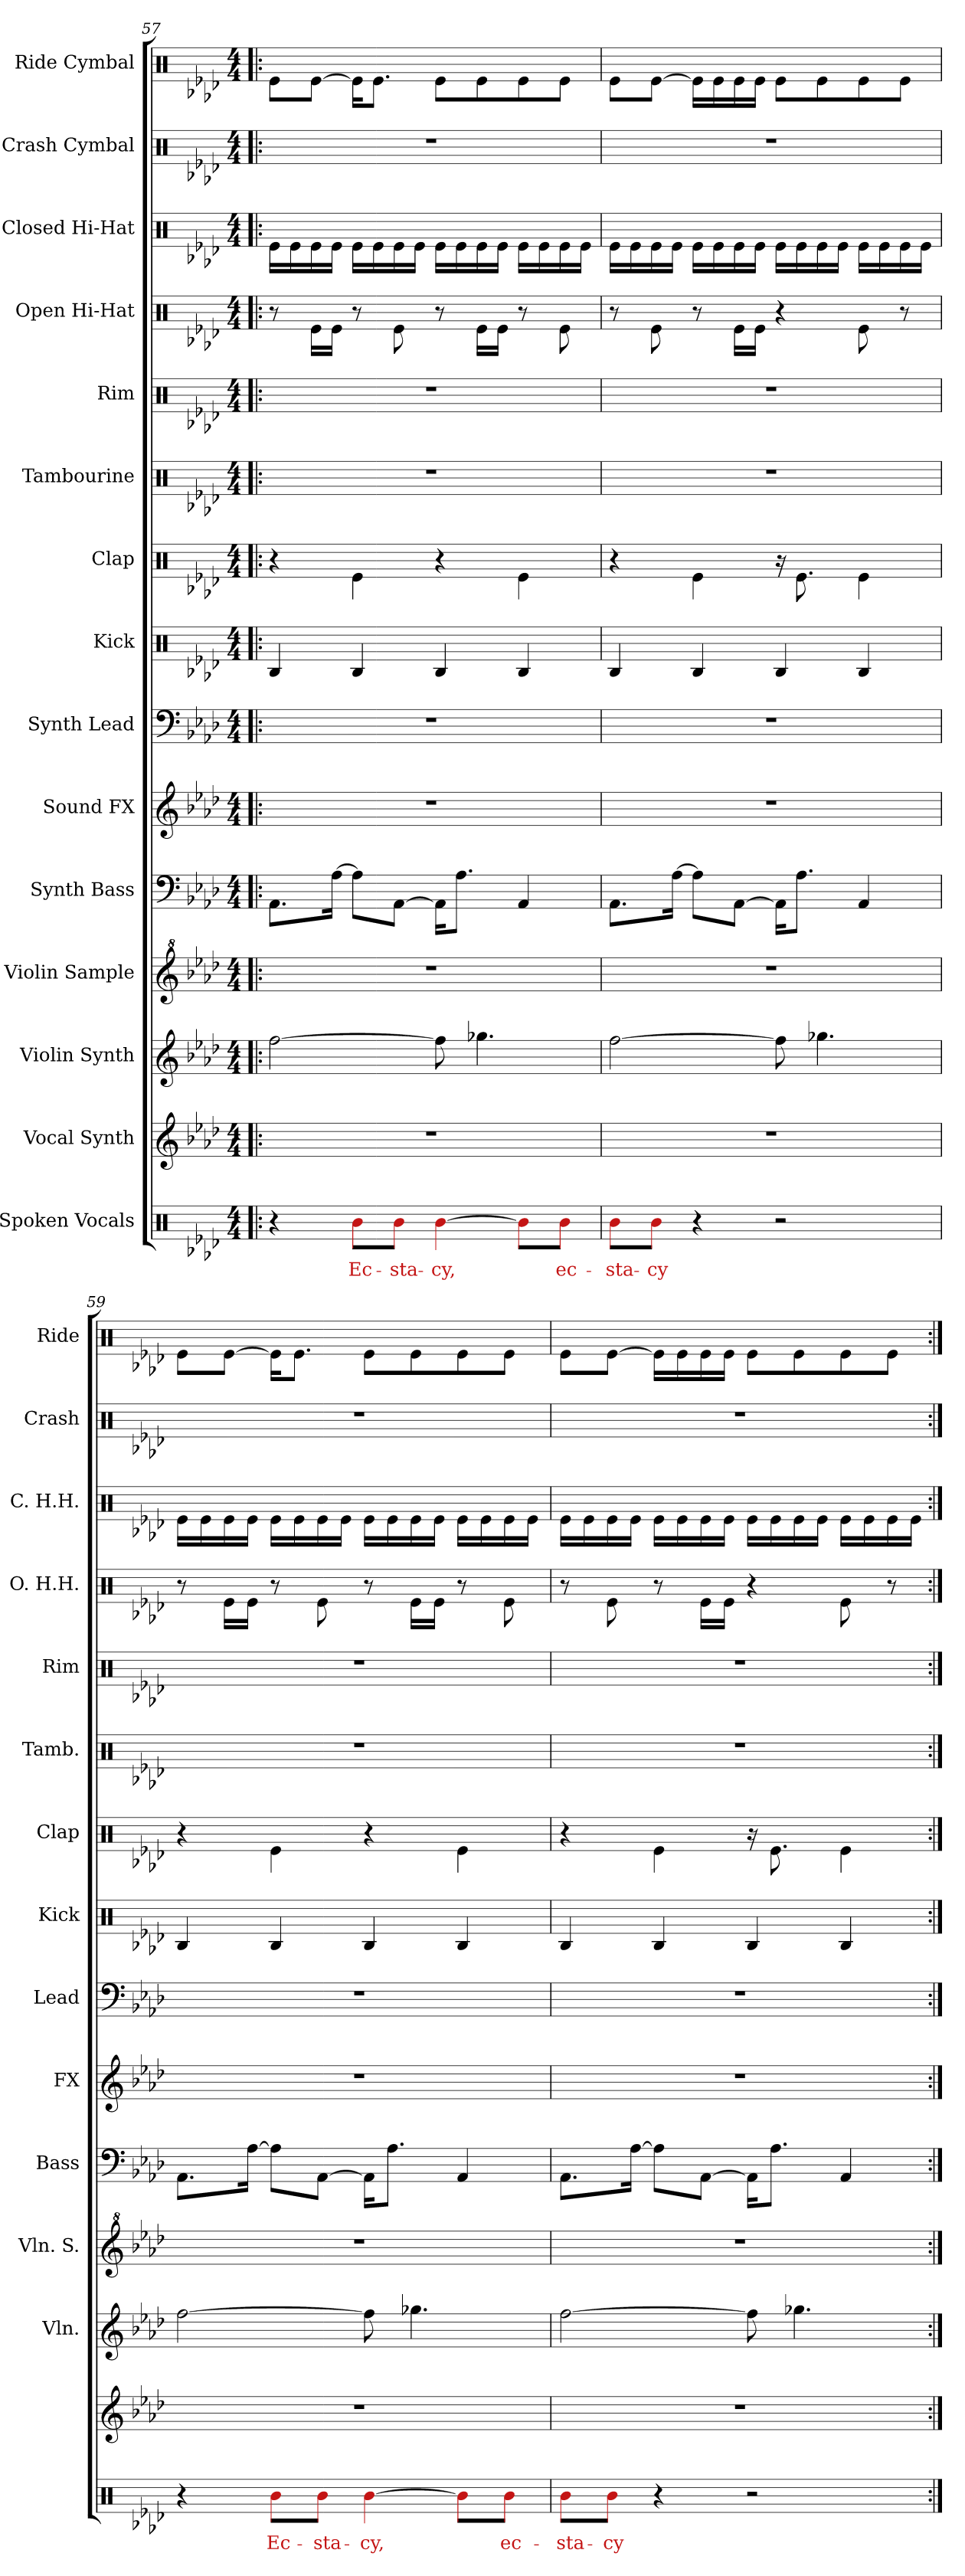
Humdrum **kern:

**kern	**text	**kern	**kern	**kern	**kern	**kern	**kern	**kern	**kern	**kern	**kern	**kern	**kern	**kern	**kern
*part15	*part15	*part14	*part13	*part12	*part11	*part10	*part9	*part8	*part7	*part6	*part5	*part4	*part3	*part2	*part1
*staff15	*staff15	*staff14	*staff13	*staff12	*staff11	*staff10	*staff9	*staff8	*staff7	*staff6	*staff5	*staff4	*staff3	*staff2	*staff1
*I"Spoken Vocals	*	*I"Vocal Synth	*I"Violin Synth	*I"Violin Sample	*I"Synth Bass	*I"Sound FX	*I"Synth Lead	*I"Kick	*I"Clap	*I"Tambourine	*I"Rim	*I"Open Hi-Hat	*I"Closed Hi-Hat	*I"Crash Cymbal	*I"Ride Cymbal
*	*	*	*I'Vln.	*I'Vln. S.	*I'Bass	*I'FX	*I'Lead	*I'Kick	*I'Clap	*I'Tamb.	*I'Rim	*I'O. H.H.	*I'C. H.H.	*I'Crash	*I'Ride
!!LO:PB:g=z
*clefX	*	*clefG2	*clefG2	*clefG^2	*clefF4	*clefG2	*clefF4	*clefX	*clefX	*clefX	*clefX	*clefX	*clefX	*clefX	*clefX
*k[b-e-a-d-]	*	*k[b-e-a-d-]	*k[b-e-a-d-]	*k[b-e-a-d-]	*k[b-e-a-d-]	*k[b-e-a-d-]	*k[b-e-a-d-]	*k[b-e-a-d-]	*k[b-e-a-d-]	*k[b-e-a-d-]	*k[b-e-a-d-]	*k[b-e-a-d-]	*k[b-e-a-d-]	*k[b-e-a-d-]	*k[b-e-a-d-]
*A-:	*	*A-:	*A-:	*A-:	*A-:	*A-:	*A-:	*A-:	*A-:	*A-:	*A-:	*A-:	*A-:	*A-:	*A-:
*M4/4	*	*M4/4	*M4/4	*M4/4	*M4/4	*M4/4	*M4/4	*M4/4	*M4/4	*M4/4	*M4/4	*M4/4	*M4/4	*M4/4	*M4/4
=57!|:	=57!|:	=57!|:	=57!|:	=57!|:	=57!|:	=57!|:	=57!|:	=57!|:	=57!|:	=57!|:	=57!|:	=57!|:	=57!|:	=57!|:	=57!|:
4r	.	1r	[2ff\	1r	8.AA-\L	1r	1r	4RB/	4r	1r	1r	8r	16Re\LL	1r	8Re\L
.	.	.	.	.	.	.	.	.	.	.	.	.	16Re\	.	.
.	.	.	.	.	.	.	.	.	.	.	.	16Re\LL	16Re\	.	[8Re\J
.	.	.	.	.	[16A-\Jk	.	.	.	.	.	.	16Re\JJ	16Re\JJ	.	.
!	!LO:LY:b	!	!	!	!	!	!	!	!	!	!	!	!	!	!
8b-\L	Ec-	.	.	.	8A-\L]	.	.	4RB/	4Re\	.	.	8r	16Re\LL	.	16Re\KL]
.	.	.	.	.	.	.	.	.	.	.	.	.	16Re\	.	8.Re\J
!	!LO:LY:b	!	!	!	!	!	!	!	!	!	!	!	!	!	!
8b-\J	-sta-	.	.	.	[8AA-\J	.	.	.	.	.	.	8Re\	16Re\	.	.
.	.	.	.	.	.	.	.	.	.	.	.	.	16Re\JJ	.	.
!	!LO:LY:b	!	!	!	!	!	!	!	!	!	!	!	!	!	!
[4b-\	-cy,	.	8ff\]	.	16AA-\KL]	.	.	4RB/	4r	.	.	8r	16Re\LL	.	8Re\L
.	.	.	.	.	8.A-\J	.	.	.	.	.	.	.	16Re\	.	.
.	.	.	4.gg-X\	.	.	.	.	.	.	.	.	16Re\LL	16Re\	.	8Re\
.	.	.	.	.	.	.	.	.	.	.	.	16Re\JJ	16Re\JJ	.	.
8b-\L]	.	.	.	.	4AA-/	.	.	4RB/	4Re\	.	.	8r	16Re\LL	.	8Re\
.	.	.	.	.	.	.	.	.	.	.	.	.	16Re\	.	.
!	!LO:LY:b	!	!	!	!	!	!	!	!	!	!	!	!	!	!
8b-\J	ec-	.	.	.	.	.	.	.	.	.	.	8Re\	16Re\	.	8Re\J
.	.	.	.	.	.	.	.	.	.	.	.	.	16Re\JJ	.	.
=58	=58	=58	=58	=58	=58	=58	=58	=58	=58	=58	=58	=58	=58	=58	=58
!	!LO:LY:b	!	!	!	!	!	!	!	!	!	!	!	!	!	!
8b-\L	-sta-	1r	[2ff\	1r	8.AA-\L	1r	1r	4RB/	4r	1r	1r	8r	16Re\LL	1r	8Re\L
.	.	.	.	.	.	.	.	.	.	.	.	.	16Re\	.	.
!	!LO:LY:b	!	!	!	!	!	!	!	!	!	!	!	!	!	!
8b-\J	-cy	.	.	.	.	.	.	.	.	.	.	8Re\	16Re\	.	[8Re\J
.	.	.	.	.	[16A-\Jk	.	.	.	.	.	.	.	16Re\JJ	.	.
4r	.	.	.	.	8A-\L]	.	.	4RB/	4Re\	.	.	8r	16Re\LL	.	16Re\LL]
.	.	.	.	.	.	.	.	.	.	.	.	.	16Re\	.	16Re\
.	.	.	.	.	[8AA-\J	.	.	.	.	.	.	16Re\LL	16Re\	.	16Re\
.	.	.	.	.	.	.	.	.	.	.	.	16Re\JJ	16Re\JJ	.	16Re\JJ
2r	.	.	8ff\]	.	16AA-\KL]	.	.	4RB/	16r	.	.	4r	16Re\LL	.	8Re\L
.	.	.	.	.	8.A-\J	.	.	.	8.Re\	.	.	.	16Re\	.	.
.	.	.	4.gg-X\	.	.	.	.	.	.	.	.	.	16Re\	.	8Re\
.	.	.	.	.	.	.	.	.	.	.	.	.	16Re\JJ	.	.
.	.	.	.	.	4AA-/	.	.	4RB/	4Re\	.	.	8Re\	16Re\LL	.	8Re\
.	.	.	.	.	.	.	.	.	.	.	.	.	16Re\	.	.
.	.	.	.	.	.	.	.	.	.	.	.	8r	16Re\	.	8Re\J
.	.	.	.	.	.	.	.	.	.	.	.	.	16Re\JJ	.	.
=59	=59	=59	=59	=59	=59	=59	=59	=59	=59	=59	=59	=59	=59	=59	=59
4r	.	1r	[2ff\	1r	8.AA-\L	1r	1r	4RB/	4r	1r	1r	8r	16Re\LL	1r	8Re\L
.	.	.	.	.	.	.	.	.	.	.	.	.	16Re\	.	.
.	.	.	.	.	.	.	.	.	.	.	.	16Re\LL	16Re\	.	[8Re\J
.	.	.	.	.	[16A-\Jk	.	.	.	.	.	.	16Re\JJ	16Re\JJ	.	.
!	!LO:LY:b	!	!	!	!	!	!	!	!	!	!	!	!	!	!
8b-\L	Ec-	.	.	.	8A-\L]	.	.	4RB/	4Re\	.	.	8r	16Re\LL	.	16Re\KL]
.	.	.	.	.	.	.	.	.	.	.	.	.	16Re\	.	8.Re\J
!	!LO:LY:b	!	!	!	!	!	!	!	!	!	!	!	!	!	!
8b-\J	-sta-	.	.	.	[8AA-\J	.	.	.	.	.	.	8Re\	16Re\	.	.
.	.	.	.	.	.	.	.	.	.	.	.	.	16Re\JJ	.	.
!	!LO:LY:b	!	!	!	!	!	!	!	!	!	!	!	!	!	!
[4b-\	-cy,	.	8ff\]	.	16AA-\KL]	.	.	4RB/	4r	.	.	8r	16Re\LL	.	8Re\L
.	.	.	.	.	8.A-\J	.	.	.	.	.	.	.	16Re\	.	.
.	.	.	4.gg-X\	.	.	.	.	.	.	.	.	16Re\LL	16Re\	.	8Re\
.	.	.	.	.	.	.	.	.	.	.	.	16Re\JJ	16Re\JJ	.	.
8b-\L]	.	.	.	.	4AA-/	.	.	4RB/	4Re\	.	.	8r	16Re\LL	.	8Re\
.	.	.	.	.	.	.	.	.	.	.	.	.	16Re\	.	.
!	!LO:LY:b	!	!	!	!	!	!	!	!	!	!	!	!	!	!
8b-\J	ec-	.	.	.	.	.	.	.	.	.	.	8Re\	16Re\	.	8Re\J
.	.	.	.	.	.	.	.	.	.	.	.	.	16Re\JJ	.	.
=60	=60	=60	=60	=60	=60	=60	=60	=60	=60	=60	=60	=60	=60	=60	=60
!	!LO:LY:b	!	!	!	!	!	!	!	!	!	!	!	!	!	!
8b-\L	-sta-	1r	[2ff\	1r	8.AA-\L	1r	1r	4RB/	4r	1r	1r	8r	16Re\LL	1r	8Re\L
.	.	.	.	.	.	.	.	.	.	.	.	.	16Re\	.	.
!	!LO:LY:b	!	!	!	!	!	!	!	!	!	!	!	!	!	!
8b-\J	-cy	.	.	.	.	.	.	.	.	.	.	8Re\	16Re\	.	[8Re\J
.	.	.	.	.	[16A-\Jk	.	.	.	.	.	.	.	16Re\JJ	.	.
4r	.	.	.	.	8A-\L]	.	.	4RB/	4Re\	.	.	8r	16Re\LL	.	16Re\LL]
.	.	.	.	.	.	.	.	.	.	.	.	.	16Re\	.	16Re\
.	.	.	.	.	[8AA-\J	.	.	.	.	.	.	16Re\LL	16Re\	.	16Re\
.	.	.	.	.	.	.	.	.	.	.	.	16Re\JJ	16Re\JJ	.	16Re\JJ
2r	.	.	8ff\]	.	16AA-\KL]	.	.	4RB/	16r	.	.	4r	16Re\LL	.	8Re\L
.	.	.	.	.	8.A-\J	.	.	.	8.Re\	.	.	.	16Re\	.	.
.	.	.	4.gg-X\	.	.	.	.	.	.	.	.	.	16Re\	.	8Re\
.	.	.	.	.	.	.	.	.	.	.	.	.	16Re\JJ	.	.
.	.	.	.	.	4AA-/	.	.	4RB/	4Re\	.	.	8Re\	16Re\LL	.	8Re\
.	.	.	.	.	.	.	.	.	.	.	.	.	16Re\	.	.
.	.	.	.	.	.	.	.	.	.	.	.	8r	16Re\	.	8Re\J
.	.	.	.	.	.	.	.	.	.	.	.	.	16Re\JJ	.	.
=:|!	=:|!	=:|!	=:|!	=:|!	=:|!	=:|!	=:|!	=:|!	=:|!	=:|!	=:|!	=:|!	=:|!	=:|!	=:|!
*-	*-	*-	*-	*-	*-	*-	*-	*-	*-	*-	*-	*-	*-	*-	*-
